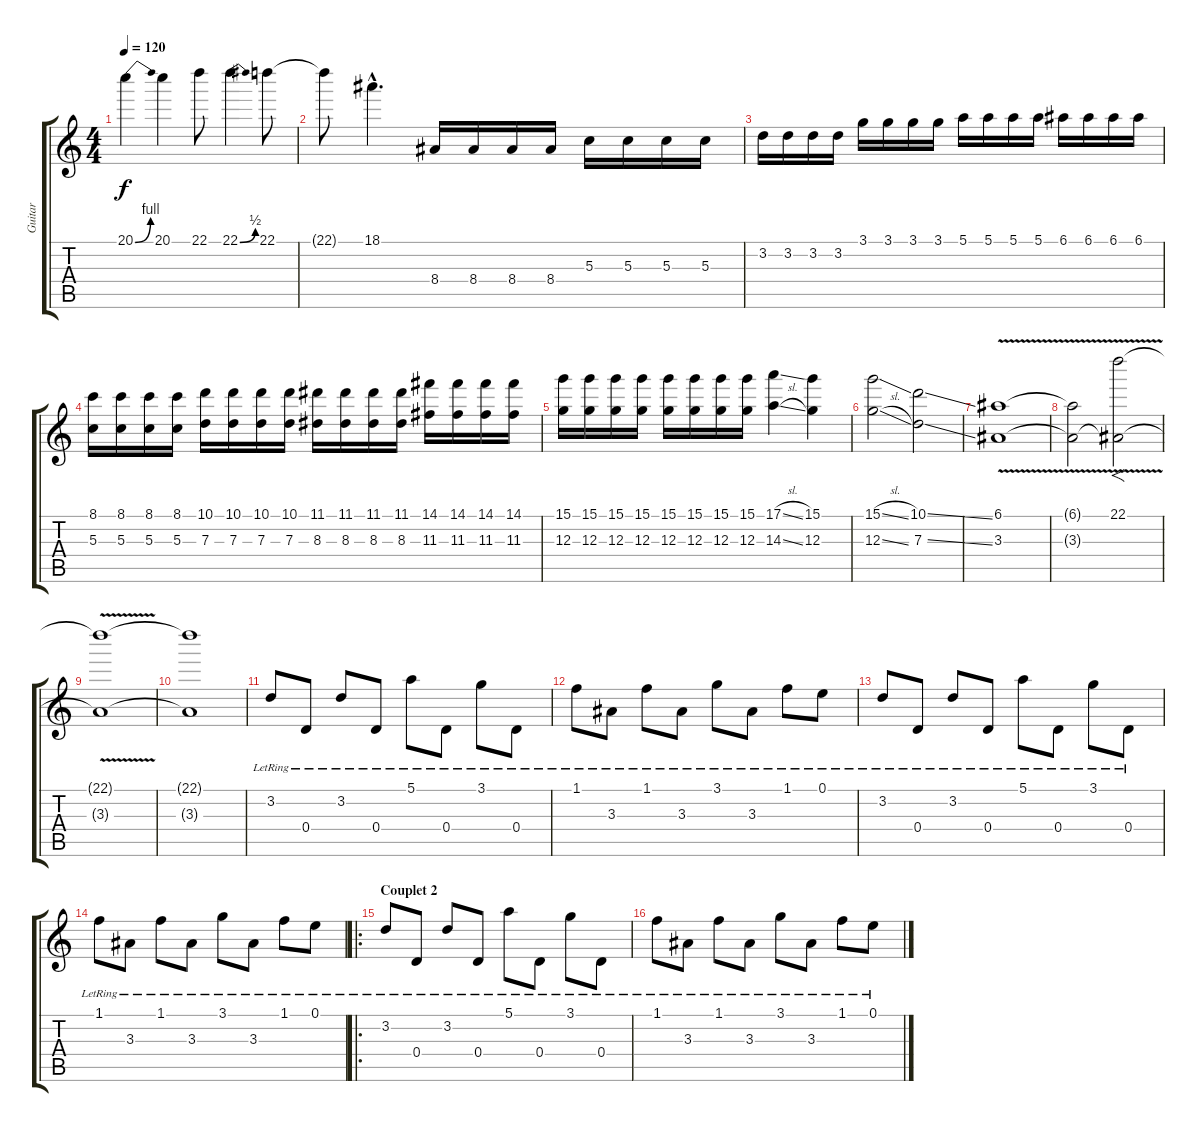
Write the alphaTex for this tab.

\track ("Guitar" "Guitar") {instrument acousticguitarsteel}
\staff {score tabs}
\tuning (E4 B3 G3 D3 A2 D2) {hide}
\ts (4 4)
\tempo 120
\clef g2
\ks c
20.1{be (bend 0 0 60 4)}.4{dy f volume 16 instrument distortionguitar} 20.1.4 22.1.8 22.1{be (bend 0 0 60 2)}.4 22.1.8 |
22.1{t}.8{instrument distortionguitar} 18.1{hac}.4{d} 8.4.16 8.4.16 8.4.16 8.4.16 5.3.16 5.3.16 5.3.16 5.3.16 |
3.2.16 3.2.16 3.2.16 3.2.16 3.1.16 3.1.16 3.1.16 3.1.16 5.1.16 5.1.16 5.1.16 5.1.16 6.1.16 6.1.16 6.1.16 6.1.16 |
(8.1 5.3).16 (8.1 5.3).16 (8.1 5.3).16 (8.1 5.3).16 (10.1 7.3).16 (10.1 7.3).16 (10.1 7.3).16 (10.1 7.3).16 (11.1 8.3).16 (11.1 8.3).16 (11.1 8.3).16 (11.1 8.3).16 (14.1 11.3).16 (14.1 11.3).16 (14.1 11.3).16 (14.1 11.3).16 |
(15.1 12.3).16{volume 16 instrument distortionguitar} (15.1 12.3).16 (15.1 12.3).16 (15.1 12.3).16 (15.1 12.3).16 (15.1 12.3).16 (15.1 12.3).16 (15.1 12.3).16 (17.1{sl} 14.3{sl}).4 (15.1 12.3).4 |
(15.1{sl} 12.3{sl}).2 (10.1{ss} 7.3{ss}).2 |
(6.1{v} 3.3).1 |
(6.1{t} 3.3{t}).2 (22.1{v} 3.3{t}).2{f} |
(22.1{t} 3.3{t}).1{volume 0} |
(22.1{t} 3.3{t}).1 |
3.2{lr}.8{volume 13 instrument acousticguitarsteel} 0.4{lr}.8 3.2{lr}.8 0.4{lr}.8 5.1{lr}.8 0.4{lr}.8 3.1{lr}.8 0.4{lr}.8 |
1.1{lr}.8 3.3{lr}.8 1.1{lr}.8 3.3{lr}.8 3.1{lr}.8 3.3{lr}.8 1.1{lr}.8 0.1{lr}.8 |
3.2{lr}.8{instrument acousticguitarsteel} 0.4{lr}.8 3.2{lr}.8 0.4{lr}.8 5.1{lr}.8 0.4{lr}.8 3.1{lr}.8 0.4{lr}.8 |
1.1{lr}.8 3.3{lr}.8 1.1{lr}.8 3.3{lr}.8 3.1{lr}.8 3.3{lr}.8 1.1{lr}.8 0.1{lr}.8 |
\ro
\section ("" "Couplet 2")
3.2{lr}.8{instrument acousticguitarsteel} 0.4{lr}.8 3.2{lr}.8 0.4{lr}.8 5.1{lr}.8 0.4{lr}.8 3.1{lr}.8 0.4{lr}.8 |
1.1{lr}.8 3.3{lr}.8 1.1{lr}.8 3.3{lr}.8 3.1{lr}.8 3.3{lr}.8 1.1{lr}.8 0.1{lr}.8
